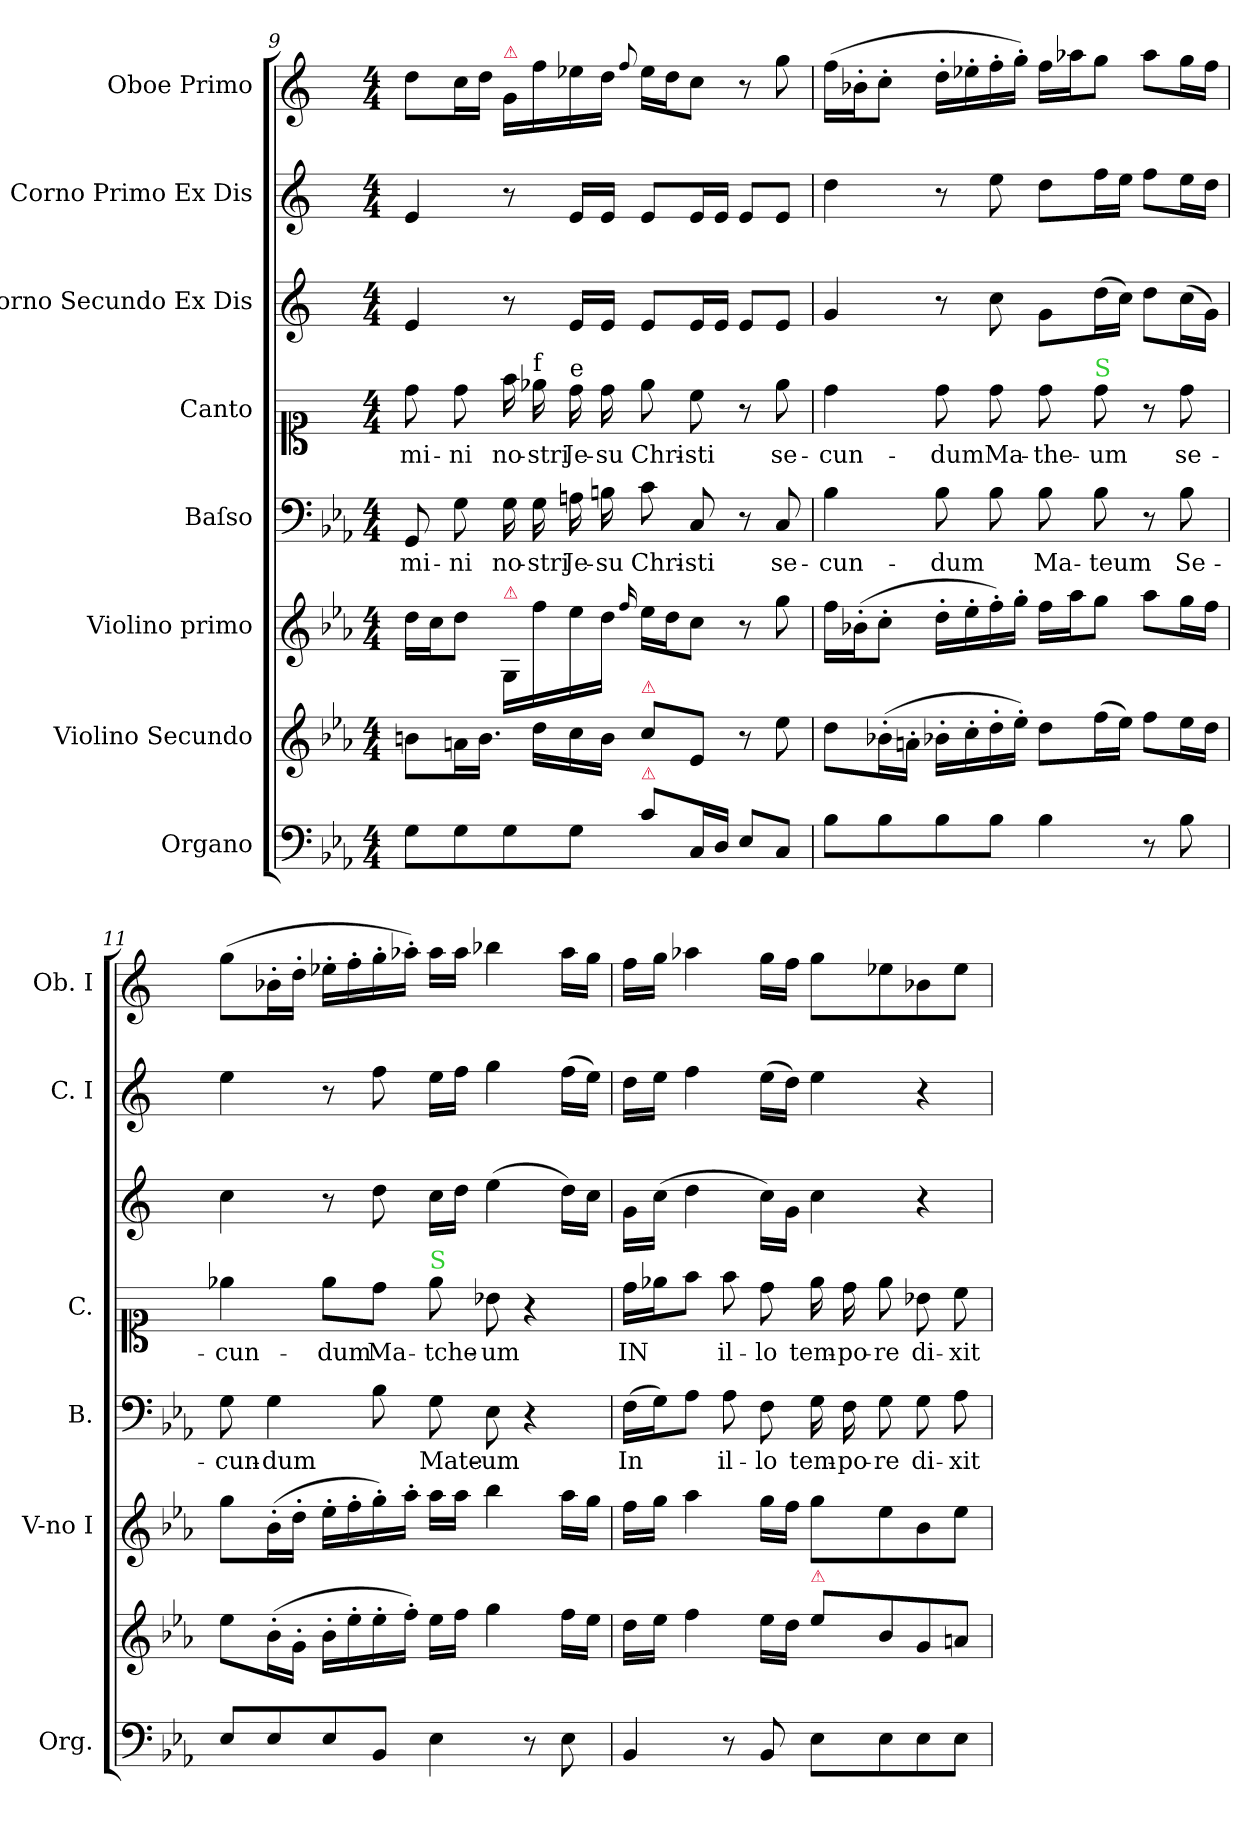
**kern	**kern	**kern	**kern	**text	**kern	**text	**kern	**kern	**kern
*part8	*part7	*part6	*part5	*part5	*part4	*part4	*part3	*part2	*part1
*staff8	*staff7	*staff6	*staff5	*staff5	*staff4	*staff4	*staff3	*staff2	*staff1
*I"Organo	*I"Violino Secundo	*I"Violino primo	*I"Baſso	*	*I"Canto	*	*I"Corno Secundo Ex Dis	*I"Corno Primo Ex Dis	*I"Oboe Primo
*I'Org.	*	*I'V-no I	*I'B.	*	*I'C.	*	*	*I'C. I	*I'Ob. I
*clefF4	*clefG2	*clefG2	*clefF4	*	*clefC1	*	*clefG2	*clefG2	*clefG2
*	*	*	*	*	*	*	*ITrd5c9	*ITrd5c9	*
*k[b-e-a-]	*k[b-e-a-]	*k[b-e-a-]	*k[b-e-a-]	*	*	*	*k[b-e-a-]	*k[b-e-a-]	*
*M4/4	*M4/4	*M4/4	*M4/4	*	*M4/4	*	*M4/4	*M4/4	*M4/4
=9	=9	=9	=9	=9	=9	=9	=9	=9	=9
8G\L	8bn\L	16dd\LL	8GG/	-mi-	8dd\	-mi-	4G/	4G/	8dd\L
.	.	16cc\J	.	.	.	.	.	.	.
8G\	16an/L	8dd\J	8G\	-ni	8dd\	-ni	.	.	16cc\L
!	!LO:N:vis=16.	!	!	!	!	!	!	!	!
.	8b\JJ	.	.	.	.	.	.	.	16dd\JJ
!	!	!	!	!	!	!	!	!	!LO:TX:a:color=crimson:t=⚠
!	!	!LO:TX:a:color=crimson:t=⚠	!	!	!	!	!	!	!
8G\	.	16G/LL	16G\	no-	16ff\	no-	8r	8r	16g/LL
!	!	!	!	!	!LO:TX:a:t=f	!	!	!	!
.	16dd\LL	16ff\	16G\	-stri	16ee-\	-stri	.	.	16ff\
!	!	!	!	!	!LO:TX:a:t=e	!	!	!	!
8G\J	16cc\	16ee-\	16An\	Je-	16dd\	Je-	16G/LL	16G/LL	16ee-\
.	16b\JJ	16dd\JJ	16Bn\	-su	16dd\	-su	16G/JJ	16G/JJ	16dd\JJ
.	.	16qqff/	.	.	.	.	.	.	8qqff/
!	!LO:TX:a:color=crimson:t=⚠	!	!	!	!	!	!	!	!
!LO:TX:a:color=crimson:t=⚠	!	!	!	!	!	!	!	!	!
8c\L	8cc\L	16ee-\LL	8c\	Chri-	8ee-\	Chri-	8G/L	8G/L	16ee-\LL
.	.	16dd\J	.	.	.	.	.	.	16dd\J
16C/L	8e-/J	8cc\J	8C/	-sti	8cc\	-sti	16G/L	16G/L	8cc\J
16D/JJ	.	.	.	.	.	.	16G/JJ	16G/JJ	.
8E-/L	8r	8r	8r	.	8r	.	8G/L	8G/L	8r
8C/J	8ee-\	8gg\	8C/	se-	8ee-\	se-	8G/J	8G/J	8gg\
=10	=10	=10	=10	=10	=10	=10	=10	=10	=10
8B-\L	8dd\L	16ff\LL	4B-\	-cun-	4dd\	-cun-	4B-/	4f\	(16ff\LL
.	.	(16b-X'\J	.	.	.	.	.	.	16b-X'\J
8B-\	(16b-X'\L	8cc'\J	.	.	.	.	.	.	8cc'\J
.	16an'/JJ	.	.	.	.	.	.	.	.
8B-\	16b-X'\LL	16dd'\LL	8B-\	-dum	8dd\	-dum	8r	8r	16dd'\LL
.	16cc'\	16ee-'\	.	.	.	.	.	.	16ee-'\
8B-\J	16dd'\	16ff'\)	8B-\	.	8dd\	Ma-	8e-\	8g\	16ff'\
.	16ee-'\JJ)	16gg'\JJ	.	.	.	.	.	.	16gg'\JJ)
4B-\	8dd\L	16ff\LL	8B-\	Ma-	8dd\	-the-	8B-\L	8f\L	16ff\LL
.	.	16aa-\J	.	.	.	.	.	.	16aa-\J
!	!	!	!	!	!LO:TX:a:color=limegreen:t=S	!	!	!	!
.	(16ff\L	8gg\J	8B-\	-teum	8dd\	-um	(16f\L	16a-\L	8gg\J
.	16ee-\JJ)	.	.	.	.	.	16e-\JJ)	16g\JJ	.
8r	8ff\L	8aa-\L	8r	.	8r	.	8f\L	8a-\L	8aa-\L
8B-\	16ee-\L	16gg\L	8B-\	Se-	8dd\	se-	(16e-\L	16g\L	16gg\L
.	16dd\JJ	16ff\JJ	.	.	.	.	16B-\JJ)	16f\JJ	16ff\JJ
=11	=11	=11	=11	=11	=11	=11	=11	=11	=11
8E-/L	8ee-\L	8gg\L	8G\	-cun-	4ee-\	-cun-	4e-\	4g\	(8gg\L
8E-/	(16b-'\L	(16b-'\L	4G\	-dum	.	.	.	.	16b-'\L
.	16g'/JJ	16dd'\JJ	.	.	.	.	.	.	16dd'\JJ
8E-/	16b-'\LL	16ee-'\LL	.	.	8ee-\L	-dum	8r	8r	16ee-'\LL
.	16ee-'\	16ff'\	.	.	.	.	.	.	16ff'\
8BB-/J	16ee-'\	16gg'\)	8B-\	.	8dd\J	Ma-	8f\	8a-\	16gg'\
.	16ff'\JJ)	16aa-'\JJ	.	.	.	.	.	.	16aa-'\JJ)
!	!	!	!	!	!LO:TX:a:color=limegreen:t=S	!	!	!	!
4E-\	16ee-\LL	16aa-\LL	8G\	Mate-	8ee-\	-tche-	16e-\LL	16g\LL	16aa-\LL
.	16ff\JJ	16aa-\JJ	.	.	.	.	16f\JJ	16a-\JJ	16aa-\JJ
.	4gg\	4bb-\	8E-\	-um	8b-\	-um	(4g\	4b-\	4bb-\
8r	.	.	4r	.	4r	.	.	.	.
8E-\	16ff\LL	16aa-\LL	.	.	.	.	16f\LL)	(16a-\LL	16aa-\LL
.	16ee-\JJ	16gg\JJ	.	.	.	.	16e-\JJ	16g\JJ)	16gg\JJ
=12	=12	=12	=12	=12	=12	=12	=12	=12	=12
4BB-/	16dd\LL	16ff\LL	(16F\LL	In	16dd\LL	IN	16B-\LL	16f\LL	16ff\LL
.	16ee-\JJ	16gg\JJ	16G\J)	.	16ee-\J	.	(16e-\JJ	16g\JJ	16gg\JJ
.	4ff\	4aa-\	8A-\J	.	8ff\J	.	4f\	4a-\	4aa-\
8r	.	.	8A-\	il-	8ff\	il-	.	.	.
8BB-/	16ee-\LL	16gg\LL	8F\	-lo	8dd\	-lo	16e-\LL)	(16g\LL	16gg\LL
.	16dd\JJ	16ff\JJ	.	.	.	.	16B-\JJ	16f\JJ)	16ff\JJ
!	!LO:TX:a:color=crimson:t=⚠	!	!	!	!	!	!	!	!
8E-\L	8ee-\L	8gg\L	16G\	tem-	16ee-\	tem-	4e-\	4g\	8gg\L
.	.	.	16F\	-po-	16dd\	-po-	.	.	.
8E-\	8b-\	8ee-\	8G\	-re	8ee-\	-re	.	.	8ee-\
8E-\	8g/	8b-\	8G\	di-	8b-\	di-	4r	4r	8b-\
8E-\J	8an/J	8ee-\J	8A-\	-xit	8cc\	-xit	.	.	8ee-\J
=	=	=	=	=	=	=	=	=	=
*-	*-	*-	*-	*-	*-	*-	*-	*-	*-
